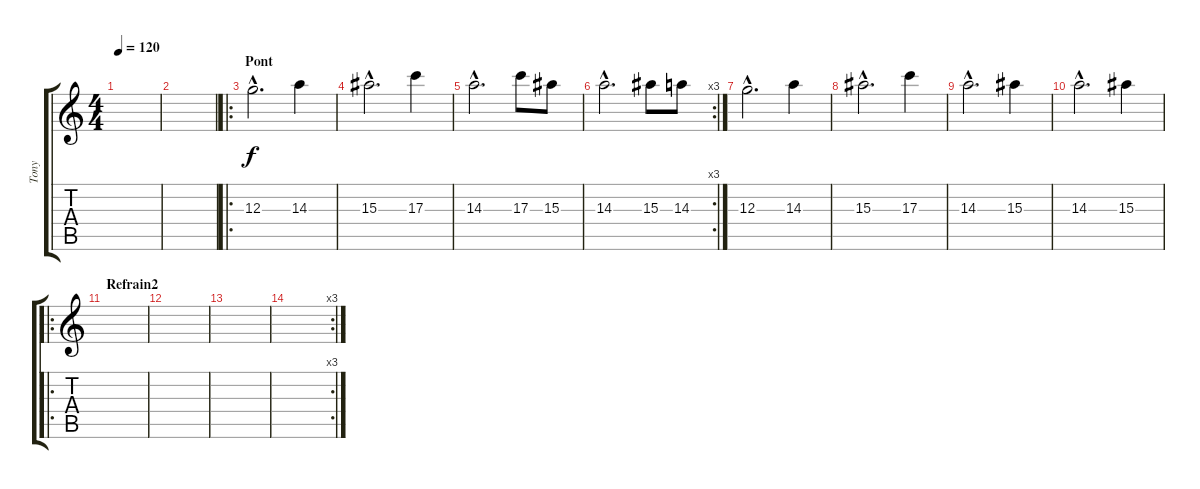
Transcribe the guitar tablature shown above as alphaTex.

\track ("Tony" "Tony") {instrument distortionguitar}
\staff {score tabs}
\tuning (E4 B3 G3 D3 A2 E2) {hide}
\ts (4 4)
\tempo 120
\clef g2
\ks c
|
|
\ro
\section ("" "Pont")
12.3{hac}.2{d} 14.3.4 |
15.3{hac}.2{d} 17.3.4 |
14.3{hac}.2{d} 17.3.8 15.3.8 |
\rc 3
14.3{hac}.2{d} 15.3.8 14.3.8 |
12.3{hac}.2{d} 14.3.4 |
15.3{hac}.2{d} 17.3.4 |
14.3{hac}.2{d} 15.3.4 |
14.3{hac}.2{d} 15.3.4 |
\ro
\section ("" "Refrain2")
|
|
|
\rc 3
